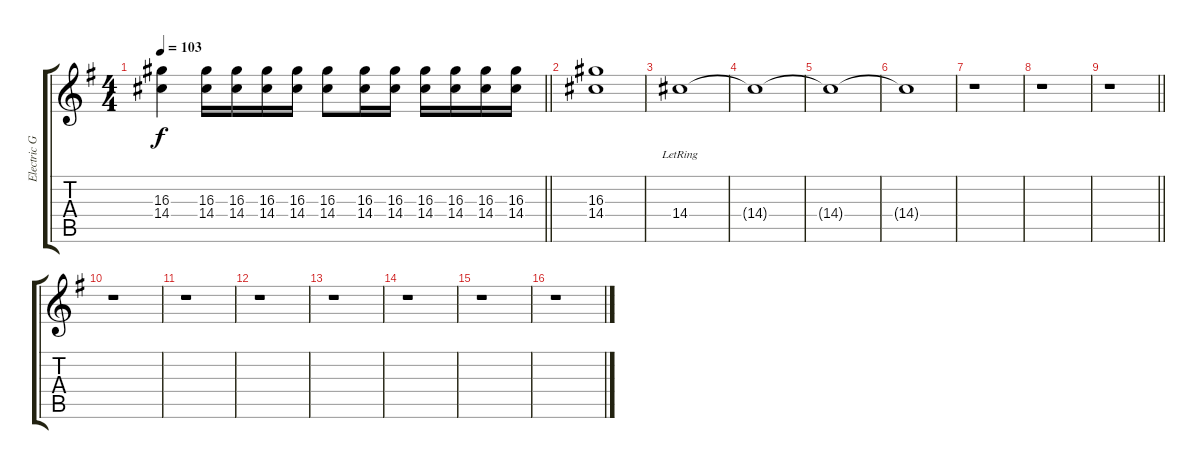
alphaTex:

\track ("Electric Guitar 2" "Electric G") {instrument distortionguitar}
\staff {score tabs}
\tuning (Db4 Ab3 E3 B2 Gb2 Db2) {hide}
\ts (4 4)
\tempo 103
\clef g2
\barLineRight lightlight
\ks eminor
(16.3 14.4).4{dy f} (16.3 14.4).16 (16.3 14.4).16 (16.3 14.4).16 (16.3 14.4).16 (16.3 14.4).8 (16.3 14.4).16 (16.3 14.4).16 (16.3 14.4).16 (16.3 14.4).16 (16.3 14.4).16 (16.3 14.4).16 |
(16.3 14.4).1 |
14.4{lr}.1 |
14.4{t}.1 |
14.4{t}.1 |
14.4{t}.1{volume 0} |
r.1 |
r.1 |
\barLineRight lightlight
r.1 |
r.1 |
r.1 |
r.1 |
r.1 |
r.1 |
r.1 |
r.1
